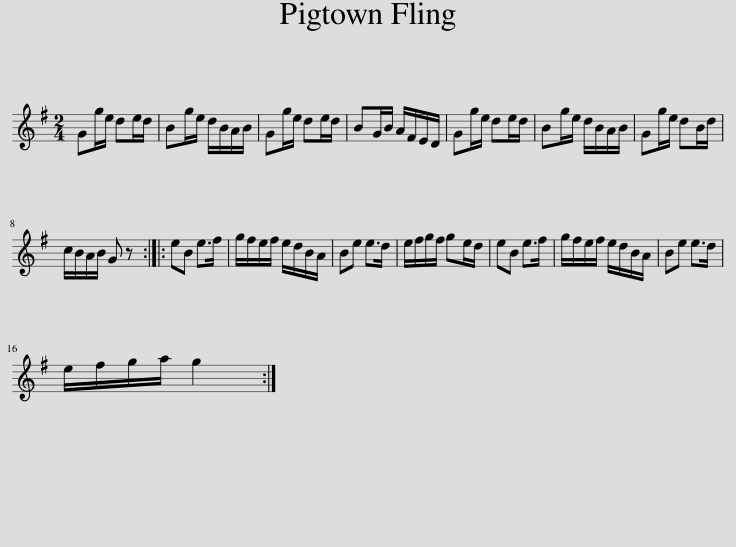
X:1
L:1/8
M:2/4
I:linebreak $
K:G
V:1 treble
V:1
 Gg/e/ de/d/ | Bg/e/ d/B/A/B/ | Gg/e/ de/d/ | BG/B/ A/F/E/D/ | Gg/e/ de/d/ | %5
 Bg/e/ d/B/A/B/ | Gg/e/ dB/d/ |$ c/B/A/B/ G z :: eB e>f | g/f/e/f/ e/d/B/A/ | %10
 Be e>d | e/f/g/f/ ge/d/ | eB e>f | g/f/e/f/ e/d/B/A/ | Be e>d |$ %15
 e/f/g/a/ g2 :| %16
